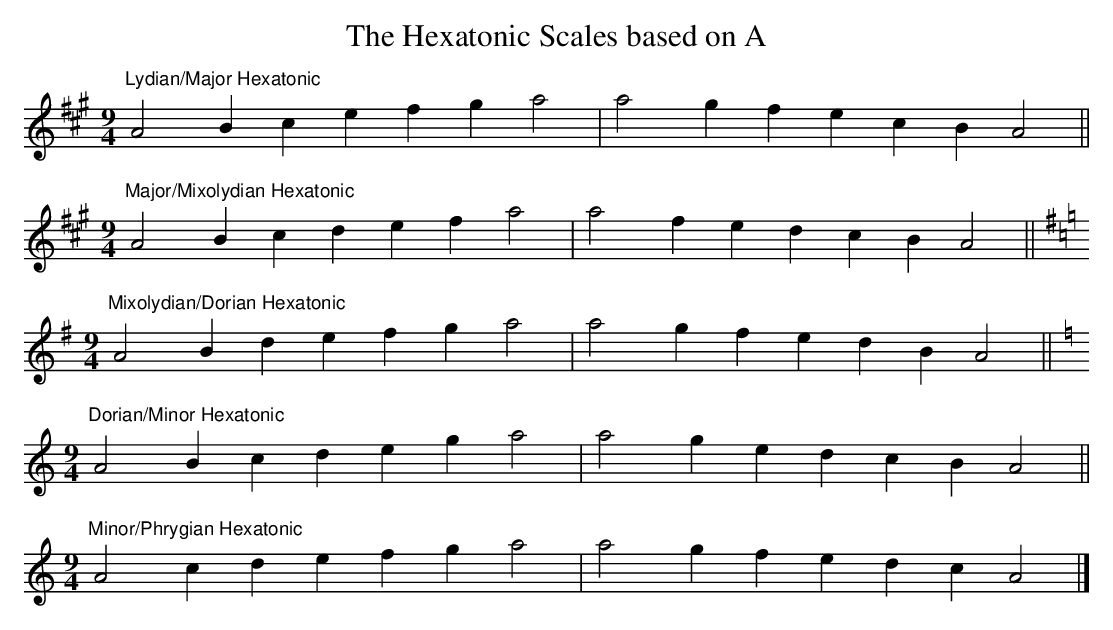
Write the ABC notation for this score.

X:1
T:The Hexatonic Scales based on A
L:1/4
M:9/4
K:A
"^Lydian/Major Hexatonic"       A2 Bc efg a2|a2 gf ecB A2||
M:9/4
K:A
"^Major/Mixolydian Hexatonic"   A2 Bc def a2|a2 fe dcB A2||
M:9/4
K:ADor
"^Mixolydian/Dorian Hexatonic"  A2 Bd efg a2|a2 gf edB A2||
M:9/4
K:AMin
"^Dorian/Minor Hexatonic"       A2 Bc deg a2|a2 ge dcB A2||
M:9/4
K:AMin
"^Minor/Phrygian Hexatonic"     A2 cd efg a2|a2 gf edc A2|]

=============================================================================
==  (c) Jack Campin          http://www.campin.me.uk/           June 2014  ==
==        11 Third Street, Newtongrange, Midlothian EH22 4PU, Scotland     ==
==                                                                         ==
==              these pages: http://tinyurl.com/scottishmodes              ==
=============================================================================
